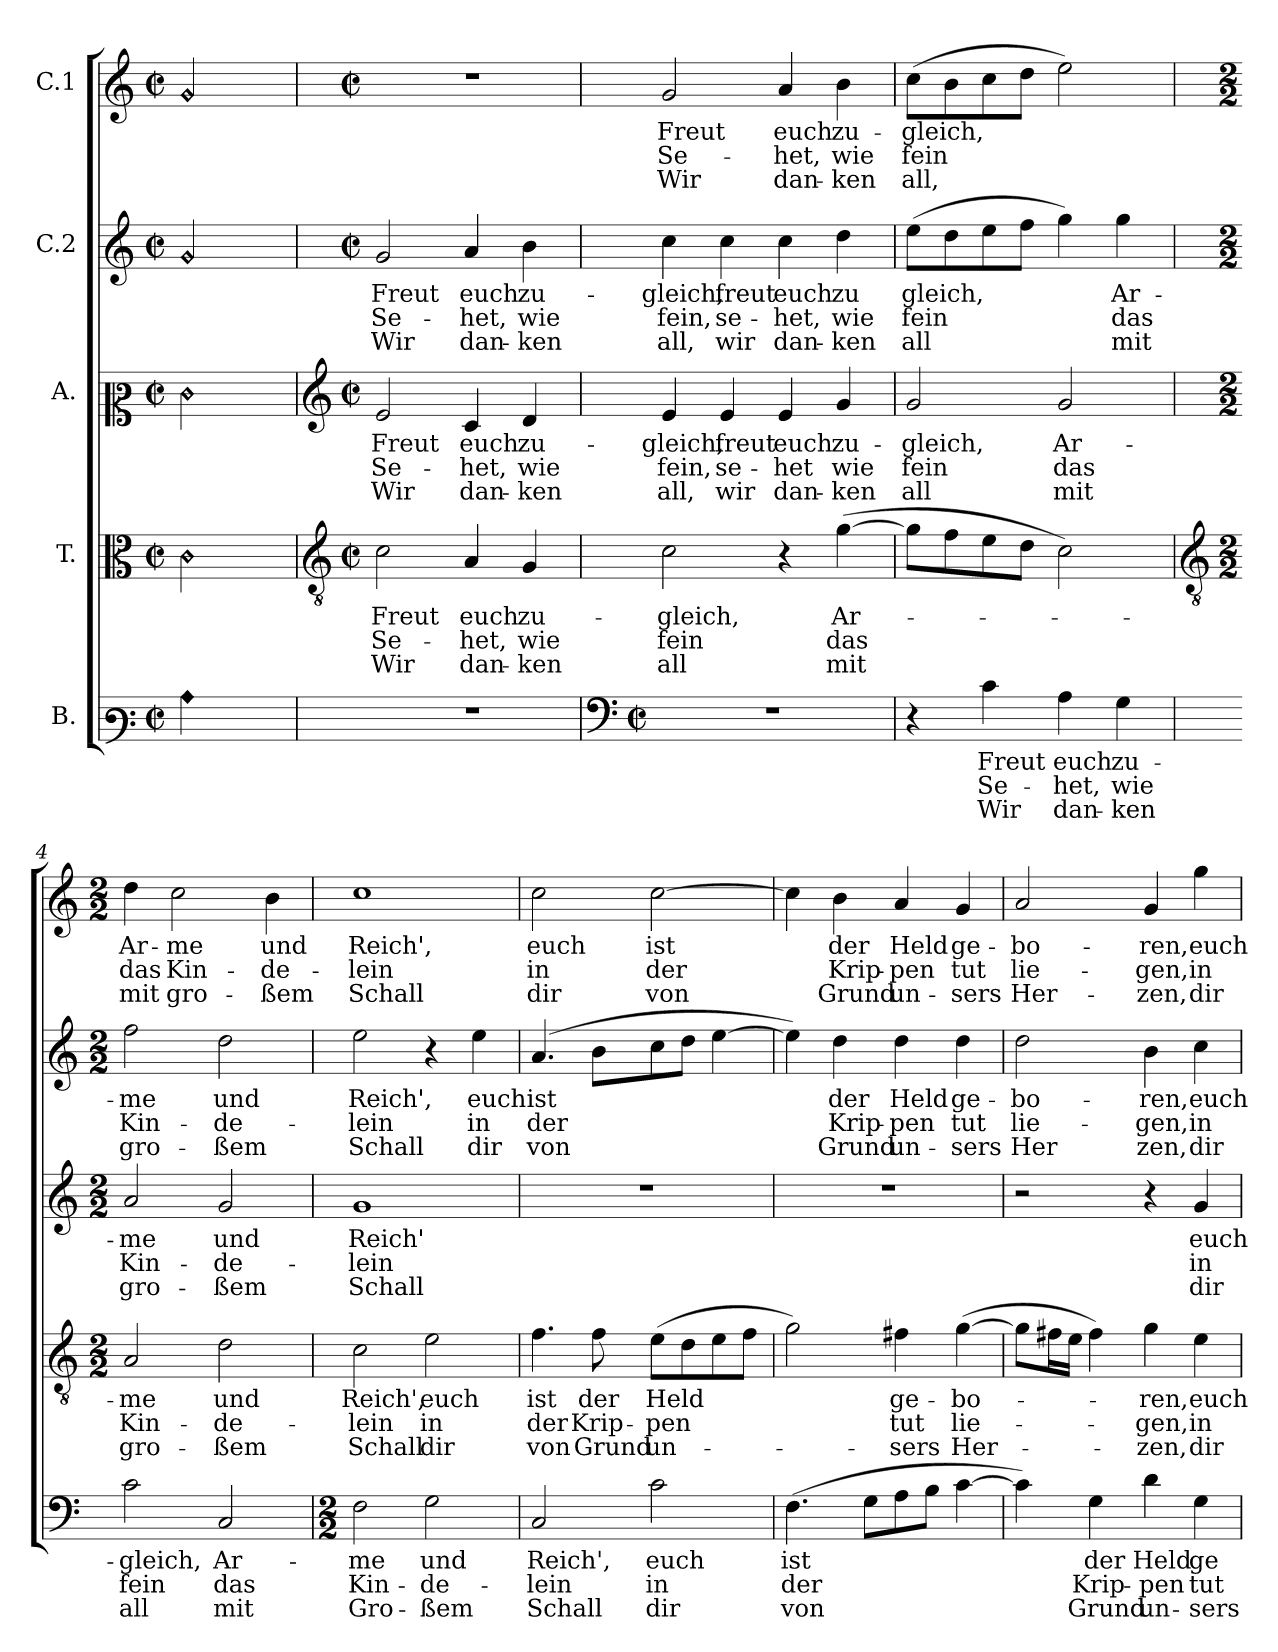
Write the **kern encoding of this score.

**kern	**text	**text	**text	**kern	**text	**text	**text	**kern	**text	**text	**text	**kern	**text	**text	**text	**kern	**text	**text	**text
*part5	*part5	*part5	*part5	*part4	*part4	*part4	*part4	*part3	*part3	*part3	*part3	*part2	*part2	*part2	*part2	*part1	*part1	*part1	*part1
*staff5	*staff5	*staff5	*staff5	*staff4	*staff4	*staff4	*staff4	*staff3	*staff3	*staff3	*staff3	*staff2	*staff2	*staff2	*staff2	*staff1	*staff1	*staff1	*staff1
*I"B.	*	*	*	*I"T.	*	*	*	*I"A.	*	*	*	*I"C.2	*	*	*	*I"C.1	*	*	*
*clefF3	*	*	*	*clefC3	*	*	*	*clefC2	*	*	*	*clefG2	*	*	*	*clefG2	*	*	*
*k[]	*	*	*	*k[]	*	*	*	*k[]	*	*	*	*k[]	*	*	*	*k[]	*	*	*
*C:	*	*	*	*C:	*	*	*	*C:	*	*	*	*C:	*	*	*	*C:	*	*	*
*M2/2	*	*	*	*M2/2	*	*	*	*M2/2	*	*	*	*M2/2	*	*	*	*M2/2	*	*	*
*met(c|)	*	*	*	*met(c|)	*	*	*	*met(c|)	*	*	*	*met(c|)	*	*	*	*met(c|)	*	*	*
=	=	=	=	=	=	=	=	=	=	=	=	=	=	=	=	=	=	=	=
!LO:N:head=diamond	!	!	!	!LO:N:head=diamond	!	!	!	!LO:N:head=diamond	!	!	!	!LO:N:head=diamond	!	!	!	!LO:N:head=diamond	!	!	!
4c	.	.	.	2c	.	.	.	2e	.	.	.	2g	.	.	.	2g	.	.	.
4ryy	.	.	.	.	.	.	.	.	.	.	.	.	.	.	.	.	.	.	.
!!LO:LB:g=z
=1	=1	=1	=1	=1	=1	=1	=1	=1	=1	=1	=1	=1	=1	=1	=1	=1	=1	=1	=1
*	*	*	*	*clefGv2	*	*	*	*clefG2	*	*	*	*	*	*	*	*	*	*	*
*	*	*	*	*M2/2	*	*	*	*M2/2	*	*	*	*M2/2	*	*	*	*M2/2	*	*	*
*	*	*	*	*met(c|)	*	*	*	*met(c|)	*	*	*	*met(c|)	*	*	*	*met(c|)	*	*	*
!	!	!	!	!	!LO:LY:b	!LO:LY:b	!LO:LY:b	!	!LO:LY:b	!LO:LY:b	!LO:LY:b	!	!LO:LY:b	!LO:LY:b	!LO:LY:b	!	!	!	!
1r	.	.	.	2c	Freut	Se-	-Wir	2e	Freut	Se-	-Wir	2g	Freut	Se-	-Wir	1r	.	.	.
!	!	!	!	!	!LO:LY:b	!LO:LY:b	!LO:LY:b	!	!LO:LY:b	!LO:LY:b	!LO:LY:b	!	!LO:LY:b	!LO:LY:b	!LO:LY:b	!	!	!	!
.	.	.	.	4A	euch	het,	dan-	4c	euch	het,	dan-	4a	euch	het,	dan-	.	.	.	.
!	!	!	!	!	!LO:LY:b	!LO:LY:b	!LO:LY:b	!	!LO:LY:b	!LO:LY:b	!LO:LY:b	!	!LO:LY:b	!LO:LY:b	!LO:LY:b	!	!	!	!
.	.	.	.	4G	-zu-	-wie	ken	4d	-zu-	-wie	ken	4b	-zu-	-wie	ken	.	.	.	.
!!LO:LB:g=z
=2	=2	=2	=2	=2	=2	=2	=2	=2	=2	=2	=2	=2	=2	=2	=2	=2	=2	=2	=2
*clefF4	*	*	*	*	*	*	*	*	*	*	*	*	*	*	*	*	*	*	*
*M2/2	*	*	*	*	*	*	*	*	*	*	*	*	*	*	*	*	*	*	*
*met(c|)	*	*	*	*	*	*	*	*	*	*	*	*	*	*	*	*	*	*	*
!	!	!	!	!	!LO:LY:b	!LO:LY:b	!LO:LY:b	!	!LO:LY:b	!LO:LY:b	!LO:LY:b	!	!LO:LY:b	!LO:LY:b	!LO:LY:b	!	!LO:LY:b	!LO:LY:b	!LO:LY:b
1r	.	.	.	2c	gleich,	fein	all	4e	gleich,	fein,	all,	4cc	gleich,	fein,	all,	2g	Freut	Se-	-Wir
!	!	!	!	!	!	!	!	!	!LO:LY:b	!LO:LY:b	!LO:LY:b	!	!LO:LY:b	!LO:LY:b	!LO:LY:b	!	!	!	!
.	.	.	.	.	.	.	.	4e	freut	se-	-wir	4cc	freut	se-	-wir	.	.	.	.
!	!	!	!	!	!	!	!	!	!LO:LY:b	!LO:LY:b	!LO:LY:b	!	!LO:LY:b	!LO:LY:b	!LO:LY:b	!	!LO:LY:b	!LO:LY:b	!LO:LY:b
.	.	.	.	4r	.	.	.	4e	euch	het	dan-	4cc	euch	het,	dan-	4a	euch	het,	dan-
!	!	!	!	!	!LO:LY:b	!LO:LY:b	!LO:LY:b	!	!LO:LY:b	!LO:LY:b	!LO:LY:b	!	!LO:LY:b	!LO:LY:b	!LO:LY:b	!	!LO:LY:b	!LO:LY:b	!LO:LY:b
.	.	.	.	(>[4g	Ar-	-das	mit	4g	-zu-	-wie	ken	4dd	-zu	wie	ken	4b	-zu-	-wie	ken
=3	=3	=3	=3	=3	=3	=3	=3	=3	=3	=3	=3	=3	=3	=3	=3	=3	=3	=3	=3
!	!	!	!	!	!	!	!	!	!LO:LY:b	!LO:LY:b	!LO:LY:b	!	!LO:LY:b	!LO:LY:b	!LO:LY:b	!	!LO:LY:b	!LO:LY:b	!LO:LY:b
4r	.	.	.	8gL]	.	.	.	2g	gleich,	fein	all	(>8eeL	gleich,	fein	all	(>8ccL	gleich,	fein	all,
.	.	.	.	8f	.	.	.	.	.	.	.	8dd	.	.	.	8b	.	.	.
!	!LO:LY:b	!LO:LY:b	!LO:LY:b	!	!	!	!	!	!	!	!	!	!	!	!	!	!	!	!
4c	Freut	Se-	-Wir	8e	.	.	.	.	.	.	.	8ee	.	.	.	8cc	.	.	.
.	.	.	.	8dJ	.	.	.	.	.	.	.	8ffJ	.	.	.	8ddJ	.	.	.
!	!LO:LY:b	!LO:LY:b	!LO:LY:b	!	!	!	!	!	!LO:LY:b	!LO:LY:b	!LO:LY:b	!	!	!	!	!	!	!	!
4A	euch	het,	dan-	2c)	.	.	.	2g	Ar-	-das	mit	4gg)	.	.	.	2ee)	.	.	.
!	!LO:LY:b	!LO:LY:b	!LO:LY:b	!	!	!	!	!	!	!	!	!	!LO:LY:b	!LO:LY:b	!LO:LY:b	!	!	!	!
4G	-zu-	-wie	ken	.	.	.	.	.	.	.	.	4gg	Ar-	-das	mit	.	.	.	.
!!LO:LB:g=z
=4	=4	=4	=4	=4	=4	=4	=4	=4	=4	=4	=4	=4	=4	=4	=4	=4	=4	=4	=4
*	*	*	*	*clefGv2	*	*	*	*	*	*	*	*	*	*	*	*	*	*	*
*	*	*	*	*M2/2	*	*	*	*M2/2	*	*	*	*M2/2	*	*	*	*M2/2	*	*	*
!	!LO:LY:b	!LO:LY:b	!LO:LY:b	!	!LO:LY:b	!LO:LY:b	!LO:LY:b	!	!LO:LY:b	!LO:LY:b	!LO:LY:b	!	!LO:LY:b	!LO:LY:b	!LO:LY:b	!	!LO:LY:b	!LO:LY:b	!LO:LY:b
2c	gleich,	fein	all	2A	me	Kin-	-gro-	2a	me	Kin-	-gro-	2ff	me	Kin-	-gro-	4dd	Ar-	-das	mit
!	!	!	!	!	!	!	!	!	!	!	!	!	!	!	!	!	!LO:LY:b	!LO:LY:b	!LO:LY:b
.	.	.	.	.	.	.	.	.	.	.	.	.	.	.	.	2cc	me	Kin-	-gro-
!	!LO:LY:b	!LO:LY:b	!LO:LY:b	!	!LO:LY:b	!LO:LY:b	!LO:LY:b	!	!LO:LY:b	!LO:LY:b	!LO:LY:b	!	!LO:LY:b	!LO:LY:b	!LO:LY:b	!	!	!	!
2C	Ar-	-das	mit	2d	-und	de-	-ßem	2g	-und	de-	-ßem	2dd	-und	de-	-ßem	.	.	.	.
!	!	!	!	!	!	!	!	!	!	!	!	!	!	!	!	!	!LO:LY:b	!LO:LY:b	!LO:LY:b
.	.	.	.	.	.	.	.	.	.	.	.	.	.	.	.	4b	-und	de-	-ßem
!!LO:LB:g=z
=5	=5	=5	=5	=5	=5	=5	=5	=5	=5	=5	=5	=5	=5	=5	=5	=5	=5	=5	=5
*M2/2	*	*	*	*	*	*	*	*	*	*	*	*	*	*	*	*	*	*	*
!	!LO:LY:b	!LO:LY:b	!LO:LY:b	!	!LO:LY:b	!LO:LY:b	!LO:LY:b	!	!LO:LY:b	!LO:LY:b	!LO:LY:b	!	!LO:LY:b	!LO:LY:b	!LO:LY:b	!	!LO:LY:b	!LO:LY:b	!LO:LY:b
2F	me	Kin-	-Gro-	2c	Reich',	lein	Schall	1g	Reich'	lein	Schall	2ee	Reich',	lein	Schall	1cc	Reich',	lein	Schall
!	!LO:LY:b	!LO:LY:b	!LO:LY:b	!	!LO:LY:b	!LO:LY:b	!LO:LY:b	!	!	!	!	!	!	!	!	!	!	!	!
2G	-und	de-	-ßem	2e	euch	in	dir	.	.	.	.	4r	.	.	.	.	.	.	.
!	!	!	!	!	!	!	!	!	!	!	!	!	!LO:LY:b	!LO:LY:b	!LO:LY:b	!	!	!	!
.	.	.	.	.	.	.	.	.	.	.	.	4ee	euch	in	dir	.	.	.	.
=6	=6	=6	=6	=6	=6	=6	=6	=6	=6	=6	=6	=6	=6	=6	=6	=6	=6	=6	=6
!	!LO:LY:b	!LO:LY:b	!LO:LY:b	!	!LO:LY:b	!LO:LY:b	!LO:LY:b	!	!	!	!	!	!LO:LY:b	!LO:LY:b	!LO:LY:b	!	!LO:LY:b	!LO:LY:b	!LO:LY:b
2C	Reich',	lein	Schall	4.f	ist	der	von	1r	.	.	.	(>4.a	ist	der	von	2cc	euch	in	dir
!	!	!	!	!	!LO:LY:b	!LO:LY:b	!LO:LY:b	!	!	!	!	!	!	!	!	!	!	!	!
.	.	.	.	8f	der	Krip-	-Grund	.	.	.	.	8bL	.	.	.	.	.	.	.
!	!LO:LY:b	!LO:LY:b	!LO:LY:b	!	!LO:LY:b	!LO:LY:b	!LO:LY:b	!	!	!	!	!	!	!	!	!	!LO:LY:b	!LO:LY:b	!LO:LY:b
2c	euch	in	dir	(>8eL	Held	pen	un-	.	.	.	.	8cc	.	.	.	[2cc	ist	der	von
.	.	.	.	8d	.	.	.	.	.	.	.	8ddJ	.	.	.	.	.	.	.
.	.	.	.	8e	.	.	.	.	.	.	.	[4ee	.	.	.	.	.	.	.
.	.	.	.	8fJ	.	.	.	.	.	.	.	.	.	.	.	.	.	.	.
=7	=7	=7	=7	=7	=7	=7	=7	=7	=7	=7	=7	=7	=7	=7	=7	=7	=7	=7	=7
!	!LO:LY:b	!LO:LY:b	!LO:LY:b	!	!	!	!	!	!	!	!	!	!	!	!	!	!	!	!
(>4.F	ist	der	von	2g)	.	.	.	1r	.	.	.	4ee])	.	.	.	4cc]	.	.	.
!	!	!	!	!	!	!	!	!	!	!	!	!	!LO:LY:b	!LO:LY:b	!LO:LY:b	!	!LO:LY:b	!LO:LY:b	!LO:LY:b
.	.	.	.	.	.	.	.	.	.	.	.	4dd	der	Krip-	-Grund	4b	der	Krip-	-Grund
8GL	.	.	.	.	.	.	.	.	.	.	.	.	.	.	.	.	.	.	.
!	!	!	!	!	!LO:LY:b	!LO:LY:b	!LO:LY:b	!	!	!	!	!	!LO:LY:b	!LO:LY:b	!LO:LY:b	!	!LO:LY:b	!LO:LY:b	!LO:LY:b
8A	.	.	.	4f#X	-ge-	-tut	sers	.	.	.	.	4dd	Held	pen	un-	4a	Held	pen	un-
8BJ	.	.	.	.	.	.	.	.	.	.	.	.	.	.	.	.	.	.	.
!	!	!	!	!	!LO:LY:b	!LO:LY:b	!LO:LY:b	!	!	!	!	!	!LO:LY:b	!LO:LY:b	!LO:LY:b	!	!LO:LY:b	!LO:LY:b	!LO:LY:b
[4c	.	.	.	(>[4g	bo-	-lie-	-Her-	.	.	.	.	4dd	-ge-	-tut	sers	4g	-ge-	-tut	sers
=8	=8	=8	=8	=8	=8	=8	=8	=8	=8	=8	=8	=8	=8	=8	=8	=8	=8	=8	=8
!	!	!	!	!	!	!	!	!	!	!	!	!	!LO:LY:b	!LO:LY:b	!LO:LY:b	!	!LO:LY:b	!LO:LY:b	!LO:LY:b
4c])	.	.	.	8gL]	.	.	.	2r	.	.	.	2dd	bo-	-lie-	-Her	2a	bo-	-lie-	-Her-
.	.	.	.	16f#XL	.	.	.	.	.	.	.	.	.	.	.	.	.	.	.
.	.	.	.	16eJJ	.	.	.	.	.	.	.	.	.	.	.	.	.	.	.
!	!LO:LY:b	!LO:LY:b	!LO:LY:b	!	!	!	!	!	!	!	!	!	!	!	!	!	!	!	!
4G	der	Krip-	-Grund	4f#)	.	.	.	.	.	.	.	.	.	.	.	.	.	.	.
!	!LO:LY:b	!LO:LY:b	!LO:LY:b	!	!LO:LY:b	!LO:LY:b	!LO:LY:b	!	!	!	!	!	!LO:LY:b	!LO:LY:b	!LO:LY:b	!	!LO:LY:b	!LO:LY:b	!LO:LY:b
4d	Held	pen	un-	4g	-ren,	gen,	zen,	4r	.	.	.	4b	ren,	gen,	zen,	4g	-ren,	gen,	zen,
!	!LO:LY:b	!LO:LY:b	!LO:LY:b	!	!LO:LY:b	!LO:LY:b	!LO:LY:b	!	!LO:LY:b	!LO:LY:b	!LO:LY:b	!	!LO:LY:b	!LO:LY:b	!LO:LY:b	!	!LO:LY:b	!LO:LY:b	!LO:LY:b
4G	-ge-	-tut	sers	4e	euch	in	dir	4g	euch	in	dir	4cc	euch	in	dir	4gg	euch	in	dir
=	=	=	=	=	=	=	=	=	=	=	=	=	=	=	=	=	=	=	=
*-	*-	*-	*-	*-	*-	*-	*-	*-	*-	*-	*-	*-	*-	*-	*-	*-	*-	*-	*-
